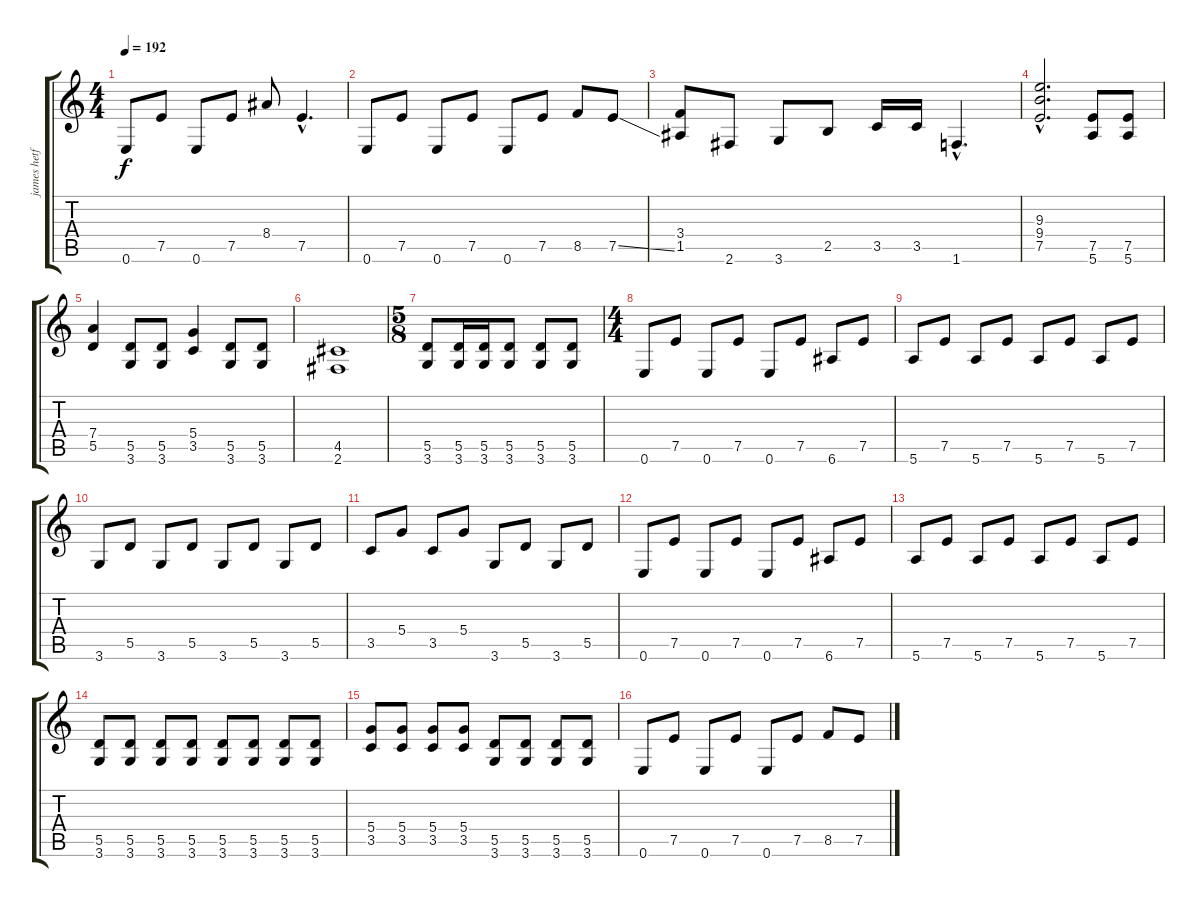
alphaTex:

\track ("james hetfield" "james hetf") {instrument overdrivenguitar}
\staff {score tabs}
\tuning (E4 B3 G3 D3 A2 E2) {hide}
\ts (4 4)
\tempo 192
\clef g2
\ks c
0.6.8{dy f} 7.5.8 0.6.8 7.5.8 8.4.8 7.5{hac}.4{d} |
0.6.8 7.5.8 0.6.8 7.5.8 0.6.8 7.5.8 8.5.8 7.5{ss}.8 |
(3.4 1.5).8 2.6.8 3.6.8 2.5.8 3.5.16 3.5.16 1.6{hac}.4{d} |
(9.3{hac} 9.4{hac} 7.5{hac}).2{d} (7.5 5.6).8 (7.5 5.6).8 |
(7.4 5.5).4 (5.5 3.6).8 (5.5 3.6).8 (5.4 3.5).4 (5.5 3.6).8 (5.5 3.6).8 |
(4.5 2.6).1 |
\ts (5 8)
(5.5 3.6).8 (5.5 3.6).16 (5.5 3.6).16 (5.5 3.6).8 (5.5 3.6).8 (5.5 3.6).8 |
\ts (4 4)
0.6.8 7.5.8 0.6.8 7.5.8 0.6.8 7.5.8 6.6.8 7.5.8 |
5.6.8 7.5.8 5.6.8 7.5.8 5.6.8 7.5.8 5.6.8 7.5.8 |
3.6.8 5.5.8 3.6.8 5.5.8 3.6.8 5.5.8 3.6.8 5.5.8 |
3.5.8 5.4.8 3.5.8 5.4.8 3.6.8 5.5.8 3.6.8 5.5.8 |
0.6.8 7.5.8 0.6.8 7.5.8 0.6.8 7.5.8 6.6.8 7.5.8 |
5.6.8 7.5.8 5.6.8 7.5.8 5.6.8 7.5.8 5.6.8 7.5.8 |
(5.5 3.6).8 (5.5 3.6).8 (5.5 3.6).8 (5.5 3.6).8 (5.5 3.6).8 (5.5 3.6).8 (5.5 3.6).8 (5.5 3.6).8 |
(5.4 3.5).8 (5.4 3.5).8 (5.4 3.5).8 (5.4 3.5).8 (5.5 3.6).8 (5.5 3.6).8 (5.5 3.6).8 (5.5 3.6).8 |
0.6.8 7.5.8 0.6.8 7.5.8 0.6.8 7.5.8 8.5.8 7.5.8
